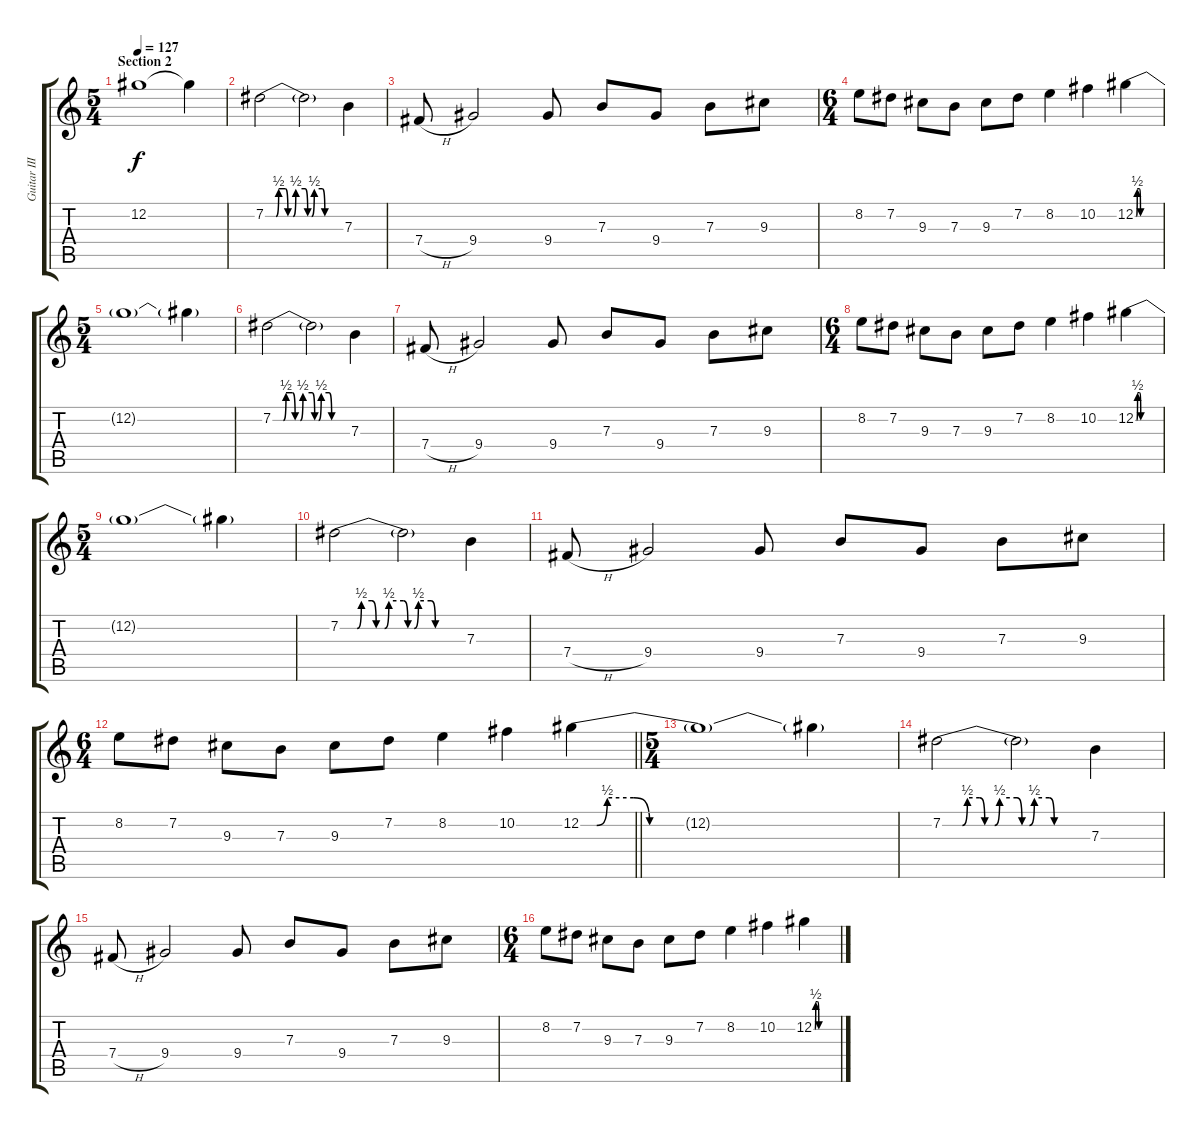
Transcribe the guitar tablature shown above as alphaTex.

\track ("Guitar III" "Guitar III") {instrument distortionguitar}
\staff {score tabs}
\tuning (Db4 Ab3 E3 B2 Gb2 Db2) {hide}
\ts (5 4)
\section ("" "Section 2")
\tempo 127
\clef g2
\ks c
12.2.1{dy f} 12.2{t}.4 |
7.2{be (custom 0 0 8 0 10 2 15 2 17 0 21 0 23 2 30 2 32 0 35 0 37 2 43 2 45 0 60 0)}.2 7.2{t}.2 7.3.4 |
7.4{h}.8 9.4.2 9.4.8 7.3.8 9.4.8 7.3.8 9.3.8 |
\ts (6 4)
8.2.8 7.2.8 9.3.8 7.3.8 9.3.8 7.2.8 8.2.4 10.2.4 12.2{be (custom 0 0 3 0 5 2 10 2 13 0 60 0)}.4 |
\ts (5 4)
12.2{t}.1 12.2{t}.4 |
7.2{be (custom 0 0 8 0 10 2 15 2 17 0 21 0 23 2 30 2 32 0 35 0 37 2 43 2 45 0 60 0)}.2 7.2{t}.2 7.3.4 |
7.4{h}.8 9.4.2 9.4.8 7.3.8 9.4.8 7.3.8 9.3.8 |
\ts (6 4)
8.2.8 7.2.8 9.3.8 7.3.8 9.3.8 7.2.8 8.2.4 10.2.4 12.2{be (custom 0 0 3 0 5 2 10 2 13 0 60 0)}.4 |
\ts (5 4)
12.2{t}.1 12.2{t}.4 |
7.2{be (custom 0 0 8 0 10 2 15 2 17 0 21 0 23 2 30 2 32 0 35 0 37 2 43 2 45 0 60 0)}.2 7.2{t}.2 7.3.4 |
7.4{h}.8 9.4.2 9.4.8 7.3.8 9.4.8 7.3.8 9.3.8 |
\ts (6 4)
\barLineRight lightlight
8.2.8 7.2.8 9.3.8 7.3.8 9.3.8 7.2.8 8.2.4 10.2.4 12.2{be (custom 0 0 3 0 5 2 10 2 13 0 60 0)}.4 |
\ts (5 4)
12.2{t}.1 12.2{t}.4 |
7.2{be (custom 0 0 8 0 10 2 15 2 17 0 21 0 23 2 30 2 32 0 35 0 37 2 43 2 45 0 60 0)}.2 7.2{t}.2 7.3.4 |
7.4{h}.8 9.4.2 9.4.8 7.3.8 9.4.8 7.3.8 9.3.8 |
\ts (6 4)
8.2.8 7.2.8 9.3.8 7.3.8 9.3.8 7.2.8 8.2.4 10.2.4 12.2{be (custom 0 0 3 0 5 2 10 2 13 0 60 0)}.4
